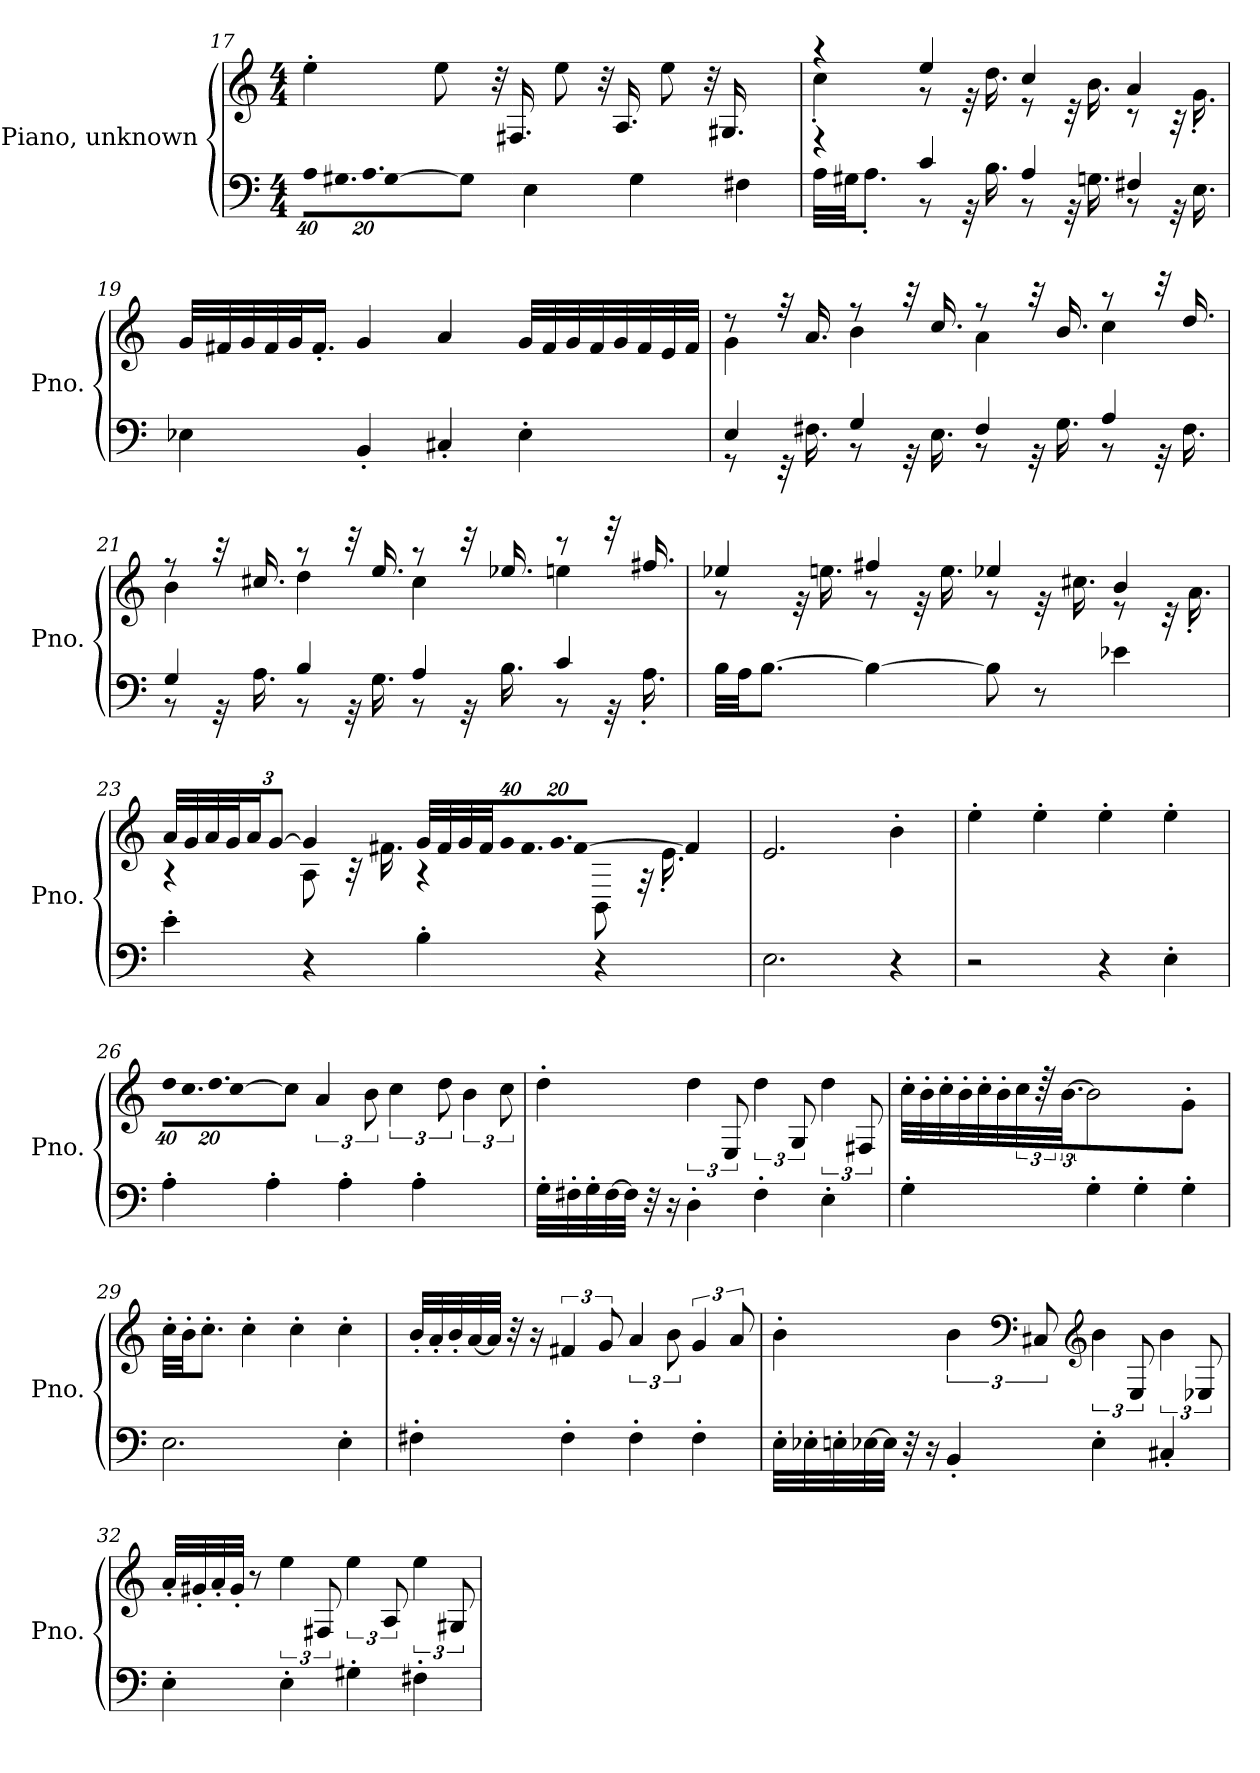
**kern	**kern
*part1	*part1
*staff2	*staff1
*I"Piano, unknown	*
*I'Pno.	*
!!LO:PB:g=z
*clefF4	*clefG2
*k[]	*k[]
*M4/4	*M4/4
*Xbrackettup	*
=17	=17
!LO:N:vis=32	!
640%23A\LLL	4ee'\
!LO:N:vis=64.	!
640%17G#X\L	.
!LO:N:vis=64.	!
640%17A\J	.
!LO:N:vis=32	!
[640%23G#\JJ	.
8G#\J]	.
4E\	8ee\
.	32r
.	16.F#X/
4G#\	8ee\
.	32r
.	16.A/
4F#X\	8ee\
.	32r
.	16.G#X/
=18	=18
*^	*^
4r	32A\LLL	4r	4cc'\
.	32G#X\JJ	.	.
.	8.A'\J	.	.
4c/	8r	4ee/	8r
.	32r	.	32r
.	16.B\	.	16.dd\
4A/	8r	4cc/	8r
.	32r	.	32r
.	16.Gn\	.	16.b\
4F#X/	8r	4a/	8r
.	32r	.	32r
.	16.E\	.	16.g'\
*v	*v	*	*
*	*v	*v
!!LO:LB:g=z
=19	=19
4E-X\	32g/LLL
.	32f#X/
.	32g/
.	32f#/
.	32g/J
.	16.f#'/JJ
4BB'/	4g/
4C#X'/	4a/
4E-'\	32g/LLL
.	32f#/
.	32g/
.	32f#/
.	32g/
.	32f#/
.	32e/
.	32f#/JJJ
=20	=20
*^	*^
4E/	8r	8r	4g\
.	32r	32r	.
.	16.F#X\	16.a/	.
4G/	8r	8r	4b\
.	32r	32r	.
.	16.E\	16.cc/	.
4F#/	8r	8r	4a\
.	32r	32r	.
.	16.G\	16.b/	.
4A/	8r	8r	4cc\
.	32r	32r	.
.	16.F#\	16.dd/	.
!!LO:LB:g=z	!!
=21	=21	=21	=21
4G/	8r	8r	4b\
.	32r	32r	.
.	16.A\	16.cc#X/	.
4B/	8r	8r	4dd\
.	32r	32r	.
.	16.G\	16.ee/	.
4A/	8r	8r	4cc#\
.	32r	32r	.
.	16.B\	16.ee-X/	.
4c/	8r	8r	4een\
.	32r	32r	.
.	16.A'\	16.ff#X/	.
*v	*v	*	*
=22	=22	=22
32B\LLL	4ee-X/	8r
32A\JJ	.	.
[8.B\J	.	.
.	.	32r
.	.	16.een\
4B\_	4ff#X/	8r
.	.	32r
.	.	16.ee\
8B\]	4ee-X/	8r
8r	.	32r
.	.	16.cc#X\
4e-X\	4b/	8r
.	.	32r
.	.	16.a'\
!!LO:LB:g=z	!!
=23	=23	=23
4e'\	32a/LLL	4r
.	32g/	.
.	32a/	.
.	32g/J	.
*	*Xbrackettup	*
.	24a/J	.
.	[12g/J	.
4r	4g/]	8A\
.	.	32r
.	.	16.f#X\
4B'\	32g/LLL	4r
.	32f#/	.
.	32g/	.
.	32f#/	.
!	!LO:N:vis=32	!
.	640%23g/	.
!	!LO:N:vis=64.	!
.	640%17f#/L	.
!	!LO:N:vis=64.	!
.	640%17g/J	.
!	!LO:N:vis=32	!
.	[640%23f#/JJJ	.
4r	4f#/]	8BB\
.	.	32r
.	.	16.e'\
*	*v	*v
=24	=24
2.E\	2.e/
4r	4b'\
=25	=25
2r	4ee'\
.	4ee'\
4r	4ee'\
4E'\	4ee'\
=26	=26
!	!LO:N:vis=32
4A'\	640%23dd\LLL
!	!LO:N:vis=64.
.	640%17cc\L
!	!LO:N:vis=64.
.	640%17dd\J
!	!LO:N:vis=32
.	[640%23cc\JJ
.	8cc\J]
*	*brackettup
4A'\	6a/
.	12b\
4A'\	6cc\
.	12dd\
4A'\	6b\
.	12cc\
!!LO:LB:g=z
=27	=27
32G'\LLL	4dd'\
32F#X'\	.
32G'\	.
[32F#\	.
32F#\JJJ]	.
32r	.
16r	.
4D'\	6dd\
.	12E/
4F#'\	6dd\
.	12G/
4E'\	6dd\
.	12F#X/
=28	=28
4G'\	32cc'\LLL
.	32b'\
.	32cc'\
.	32b'\
.	32cc'\
.	32b'\
.	48cc\JJJ
.	96r
.	[48.b\
4G'\	2b\]
4G'\	.
4G'\	4g'/
=29	=29
2.E\	32cc'\LLL
.	32b'\JJ
.	8.cc'\J
.	4cc'\
.	4cc'\
4E'\	4cc'\
!!LO:LB:g=z
=30	=30
4F#X'\	32b'/LLL
.	32a'/
.	32b'/
.	[32a/
.	32a/JJJ]
.	32r
.	16r
4F#'\	6f#X/
.	12g/
4F#'\	6a/
.	12b\
4F#'\	6g/
.	12a/
=31	=31
32E'\LLL	4b'\
32E-X'\	.
32En'\	.
[32E-X\	.
32E-\JJJ]	.
32r	.
16r	.
4BB'/	6b\
*	*clefF4
.	12C#X/
*	*clefG2
4E-'\	6b\
.	12E/
4C#X'/	6b\
.	12E-X/
!!LO:PB:g=z
=32	=32
4E'\	32a'/LLL
.	32g#X'/
.	32a'/
.	32g#'/JJJ
.	8r
4E'\	6ee\
.	12F#X/
4G#X'\	6ee\
.	12A/
4F#X'\	6ee\
.	12G#X/
=	=
*-	*-
